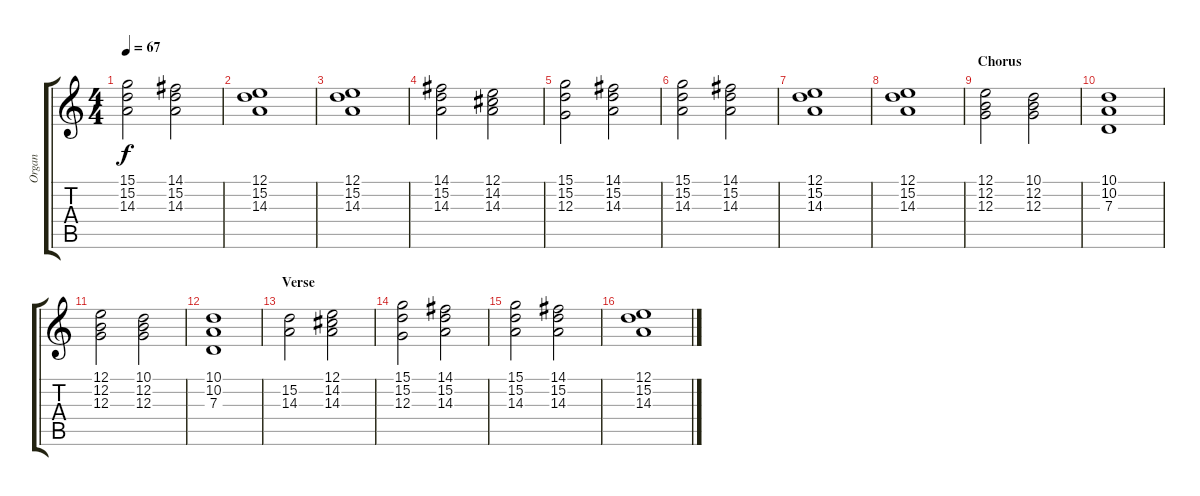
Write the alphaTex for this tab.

\track ("Organ" "Organ") {instrument rockorgan}
\staff {score tabs}
\tuning (E4 B3 G3 D3 A2 E2) {hide}
\ts (4 4)
\tempo 67
\clef g2
\ks c
(15.1 15.2 14.3).2{dy f} (14.1 15.2 14.3).2 |
(12.1 15.2 14.3).1 |
(12.1 15.2 14.3).1 |
(14.1 15.2 14.3).2 (12.1 14.2 14.3).2 |
(15.1 15.2 12.3).2 (14.1 15.2 14.3).2 |
(15.1 15.2 14.3).2 (14.1 15.2 14.3).2 |
(12.1 15.2 14.3).1 |
(12.1 15.2 14.3).1 |
\section ("" "Chorus")
(12.1 12.2 12.3).2 (10.1 12.2 12.3).2 |
(10.1 10.2 7.3).1 |
(12.1 12.2 12.3).2 (10.1 12.2 12.3).2 |
(10.1 10.2 7.3).1 |
\section ("" "Verse")
(15.2 14.3).2 (12.1 14.2 14.3).2 |
(15.1 15.2 12.3).2 (14.1 15.2 14.3).2 |
(15.1 15.2 14.3).2 (14.1 15.2 14.3).2 |
(12.1 15.2 14.3).1
